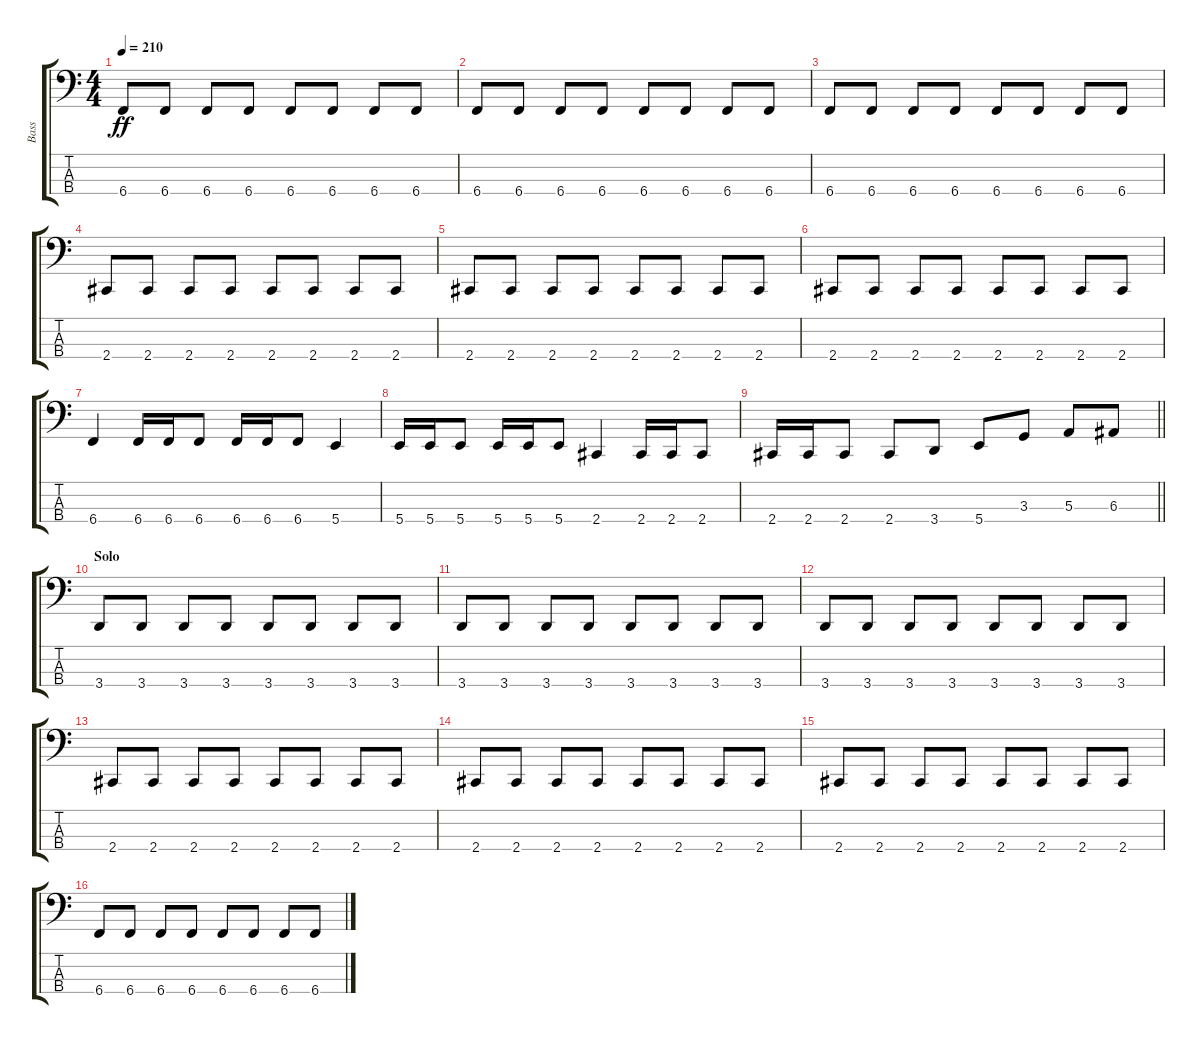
\track ("Bass" "Bass") {instrument electricbassfinger}
\staff {score tabs}
\tuning (D2 A1 E1 B0) {hide}
\ts (4 4)
\tempo 210
\clef f4
\ks c
6.4.8{dy ff} 6.4.8 6.4.8 6.4.8 6.4.8 6.4.8 6.4.8 6.4.8 |
6.4.8 6.4.8 6.4.8 6.4.8 6.4.8 6.4.8 6.4.8 6.4.8 |
6.4.8 6.4.8 6.4.8 6.4.8 6.4.8 6.4.8 6.4.8 6.4.8 |
2.4.8 2.4.8 2.4.8 2.4.8 2.4.8 2.4.8 2.4.8 2.4.8 |
2.4.8 2.4.8 2.4.8 2.4.8 2.4.8 2.4.8 2.4.8 2.4.8 |
2.4.8 2.4.8 2.4.8 2.4.8 2.4.8 2.4.8 2.4.8 2.4.8 |
6.4.4 6.4.16 6.4.16 6.4.8 6.4.16 6.4.16 6.4.8 5.4.4 |
5.4.16 5.4.16 5.4.8 5.4.16 5.4.16 5.4.8 2.4.4 2.4.16 2.4.16 2.4.8 |
\barLineRight lightlight
2.4.16 2.4.16 2.4.8 2.4.8 3.4.8 5.4.8 3.3.8 5.3.8 6.3.8 |
\section ("" "Solo")
3.4.8 3.4.8 3.4.8 3.4.8 3.4.8 3.4.8 3.4.8 3.4.8 |
3.4.8 3.4.8 3.4.8 3.4.8 3.4.8 3.4.8 3.4.8 3.4.8 |
3.4.8 3.4.8 3.4.8 3.4.8 3.4.8 3.4.8 3.4.8 3.4.8 |
2.4.8 2.4.8 2.4.8 2.4.8 2.4.8 2.4.8 2.4.8 2.4.8 |
2.4.8 2.4.8 2.4.8 2.4.8 2.4.8 2.4.8 2.4.8 2.4.8 |
2.4.8 2.4.8 2.4.8 2.4.8 2.4.8 2.4.8 2.4.8 2.4.8 |
6.4.8 6.4.8 6.4.8 6.4.8 6.4.8 6.4.8 6.4.8 6.4.8
